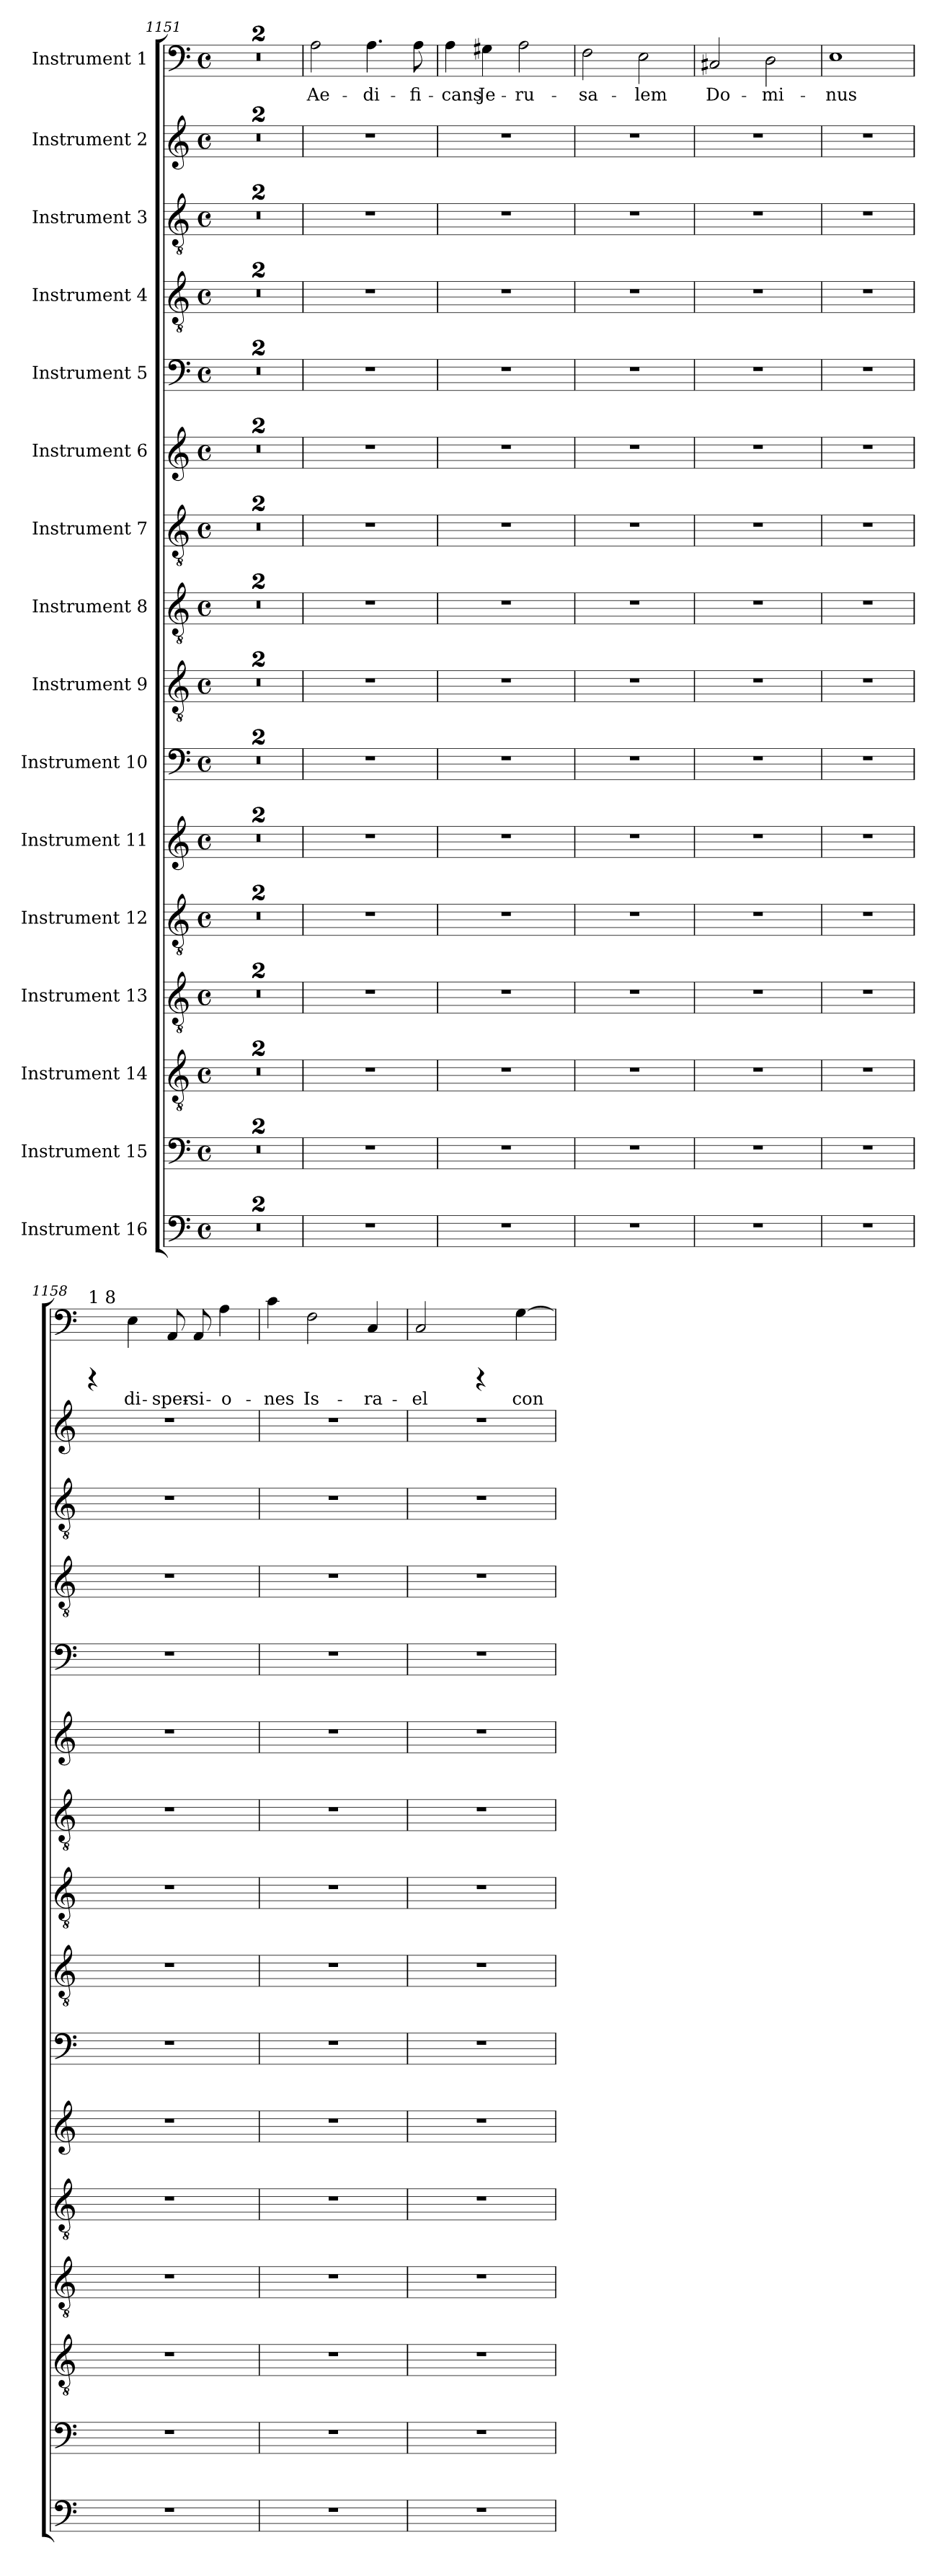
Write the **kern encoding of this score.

**kern	**kern	**kern	**kern	**kern	**kern	**kern	**kern	**kern	**kern	**kern	**kern	**kern	**kern	**kern	**kern	**text
*part16	*part15	*part14	*part13	*part12	*part11	*part10	*part9	*part8	*part7	*part6	*part5	*part4	*part3	*part2	*part1	*part1
*staff16	*staff15	*staff14	*staff13	*staff12	*staff11	*staff10	*staff9	*staff8	*staff7	*staff6	*staff5	*staff4	*staff3	*staff2	*staff1	*staff1
*I"Instrument 16	*I"Instrument 15	*I"Instrument 14	*I"Instrument 13	*I"Instrument 12	*I"Instrument 11	*I"Instrument 10	*I"Instrument 9	*I"Instrument 8	*I"Instrument 7	*I"Instrument 6	*I"Instrument 5	*I"Instrument 4	*I"Instrument 3	*I"Instrument 2	*I"Instrument 1	*
*clefF4	*clefF4	*clefGv2	*clefGv2	*clefGv2	*clefG2	*clefF4	*clefGv2	*clefGv2	*clefGv2	*clefG2	*clefF4	*clefGv2	*clefGv2	*clefG2	*clefF4	*
*k[]	*k[]	*k[]	*k[]	*k[]	*k[]	*k[]	*k[]	*k[]	*k[]	*k[]	*k[]	*k[]	*k[]	*k[]	*k[]	*
*C:	*C:	*C:	*C:	*C:	*C:	*C:	*C:	*C:	*C:	*C:	*C:	*C:	*C:	*C:	*C:	*
*M4/4	*M4/4	*M4/4	*M4/4	*M4/4	*M4/4	*M4/4	*M4/4	*M4/4	*M4/4	*M4/4	*M4/4	*M4/4	*M4/4	*M4/4	*M4/4	*
*met(c)	*met(c)	*met(c)	*met(c)	*met(c)	*met(c)	*met(c)	*met(c)	*met(c)	*met(c)	*met(c)	*met(c)	*met(c)	*met(c)	*met(c)	*met(c)	*
=1151	=1151	=1151	=1151	=1151	=1151	=1151	=1151	=1151	=1151	=1151	=1151	=1151	=1151	=1151	=1151	=1151
1r	1r	1r	1r	1r	1r	1r	1r	1r	1r	1r	1r	1r	1r	1r	1r	.
=1152	=1152	=1152	=1152	=1152	=1152	=1152	=1152	=1152	=1152	=1152	=1152	=1152	=1152	=1152	=1152	=1152
1r	1r	1r	1r	1r	1r	1r	1r	1r	1r	1r	1r	1r	1r	1r	1r	.
=1153	=1153	=1153	=1153	=1153	=1153	=1153	=1153	=1153	=1153	=1153	=1153	=1153	=1153	=1153	=1153	=1153
!	!	!	!	!	!	!	!	!	!	!	!	!	!	!	!	!LO:LY:b:cj
1r	1r	1r	1r	1r	1r	1r	1r	1r	1r	1r	1r	1r	1r	1r	2A\	Ae-
!	!	!	!	!	!	!	!	!	!	!	!	!	!	!	!	!LO:LY:b:cj
.	.	.	.	.	.	.	.	.	.	.	.	.	.	.	4.A\	-di-
!	!	!	!	!	!	!	!	!	!	!	!	!	!	!	!	!LO:LY:b:cj
.	.	.	.	.	.	.	.	.	.	.	.	.	.	.	8A\	-fi-
=1154	=1154	=1154	=1154	=1154	=1154	=1154	=1154	=1154	=1154	=1154	=1154	=1154	=1154	=1154	=1154	=1154
!	!	!	!	!	!	!	!	!	!	!	!	!	!	!	!	!LO:LY:b:cj
1r	1r	1r	1r	1r	1r	1r	1r	1r	1r	1r	1r	1r	1r	1r	4A\	-cans
!	!	!	!	!	!	!	!	!	!	!	!	!	!	!	!	!LO:LY:b:cj
.	.	.	.	.	.	.	.	.	.	.	.	.	.	.	4G#X\	Je-
!	!	!	!	!	!	!	!	!	!	!	!	!	!	!	!	!LO:LY:b:cj
.	.	.	.	.	.	.	.	.	.	.	.	.	.	.	2A\	-ru-
=1155	=1155	=1155	=1155	=1155	=1155	=1155	=1155	=1155	=1155	=1155	=1155	=1155	=1155	=1155	=1155	=1155
!	!	!	!	!	!	!	!	!	!	!	!	!	!	!	!	!LO:LY:b:cj
1r	1r	1r	1r	1r	1r	1r	1r	1r	1r	1r	1r	1r	1r	1r	2F\	-sa-
!	!	!	!	!	!	!	!	!	!	!	!	!	!	!	!	!LO:LY:b:cj
.	.	.	.	.	.	.	.	.	.	.	.	.	.	.	2E\	-lem
=1156	=1156	=1156	=1156	=1156	=1156	=1156	=1156	=1156	=1156	=1156	=1156	=1156	=1156	=1156	=1156	=1156
!	!	!	!	!	!	!	!	!	!	!	!	!	!	!	!	!LO:LY:b:cj
1r	1r	1r	1r	1r	1r	1r	1r	1r	1r	1r	1r	1r	1r	1r	2C#X/	Do-
!	!	!	!	!	!	!	!	!	!	!	!	!	!	!	!	!LO:LY:b:cj
.	.	.	.	.	.	.	.	.	.	.	.	.	.	.	2D\	-mi-
=1157	=1157	=1157	=1157	=1157	=1157	=1157	=1157	=1157	=1157	=1157	=1157	=1157	=1157	=1157	=1157	=1157
!	!	!	!	!	!	!	!	!	!	!	!	!	!	!	!	!LO:LY:b:cj
1r	1r	1r	1r	1r	1r	1r	1r	1r	1r	1r	1r	1r	1r	1r	1E	-nus
!!LO:LB:g=z
=1158	=1158	=1158	=1158	=1158	=1158	=1158	=1158	=1158	=1158	=1158	=1158	=1158	=1158	=1158	=1158	=1158
!	!	!	!	!	!	!	!	!	!	!	!	!	!	!	!LO:TX:a:t=1 8	!
1r	1r	1r	1r	1r	1r	1r	1r	1r	1r	1r	1r	1r	1r	1r	4rCCC	.
!	!	!	!	!	!	!	!	!	!	!	!	!	!	!	!	!LO:LY:b:cj
.	.	.	.	.	.	.	.	.	.	.	.	.	.	.	4E\	di-
!	!	!	!	!	!	!	!	!	!	!	!	!	!	!	!	!LO:LY:b:cj
.	.	.	.	.	.	.	.	.	.	.	.	.	.	.	8AA/	-sper-
!	!	!	!	!	!	!	!	!	!	!	!	!	!	!	!	!LO:LY:b:cj
.	.	.	.	.	.	.	.	.	.	.	.	.	.	.	8AA/	-si-
!	!	!	!	!	!	!	!	!	!	!	!	!	!	!	!	!LO:LY:b:cj
.	.	.	.	.	.	.	.	.	.	.	.	.	.	.	4A\	-o-
=1159	=1159	=1159	=1159	=1159	=1159	=1159	=1159	=1159	=1159	=1159	=1159	=1159	=1159	=1159	=1159	=1159
!	!	!	!	!	!	!	!	!	!	!	!	!	!	!	!	!LO:LY:b:cj
1r	1r	1r	1r	1r	1r	1r	1r	1r	1r	1r	1r	1r	1r	1r	4c\	-nes
!	!	!	!	!	!	!	!	!	!	!	!	!	!	!	!	!LO:LY:b:cj
.	.	.	.	.	.	.	.	.	.	.	.	.	.	.	2F\	Is-
!	!	!	!	!	!	!	!	!	!	!	!	!	!	!	!	!LO:LY:b:cj
.	.	.	.	.	.	.	.	.	.	.	.	.	.	.	4C/	-ra-
=1160	=1160	=1160	=1160	=1160	=1160	=1160	=1160	=1160	=1160	=1160	=1160	=1160	=1160	=1160	=1160	=1160
!	!	!	!	!	!	!	!	!	!	!	!	!	!	!	!	!LO:LY:b:cj
1r	1r	1r	1r	1r	1r	1r	1r	1r	1r	1r	1r	1r	1r	1r	2C/	-el
.	.	.	.	.	.	.	.	.	.	.	.	.	.	.	4rCCC	.
!	!	!	!	!	!	!	!	!	!	!	!	!	!	!	!	!LO:LY:b:cj
.	.	.	.	.	.	.	.	.	.	.	.	.	.	.	[>4G\	con-
=	=	=	=	=	=	=	=	=	=	=	=	=	=	=	=	=
*-	*-	*-	*-	*-	*-	*-	*-	*-	*-	*-	*-	*-	*-	*-	*-	*-
